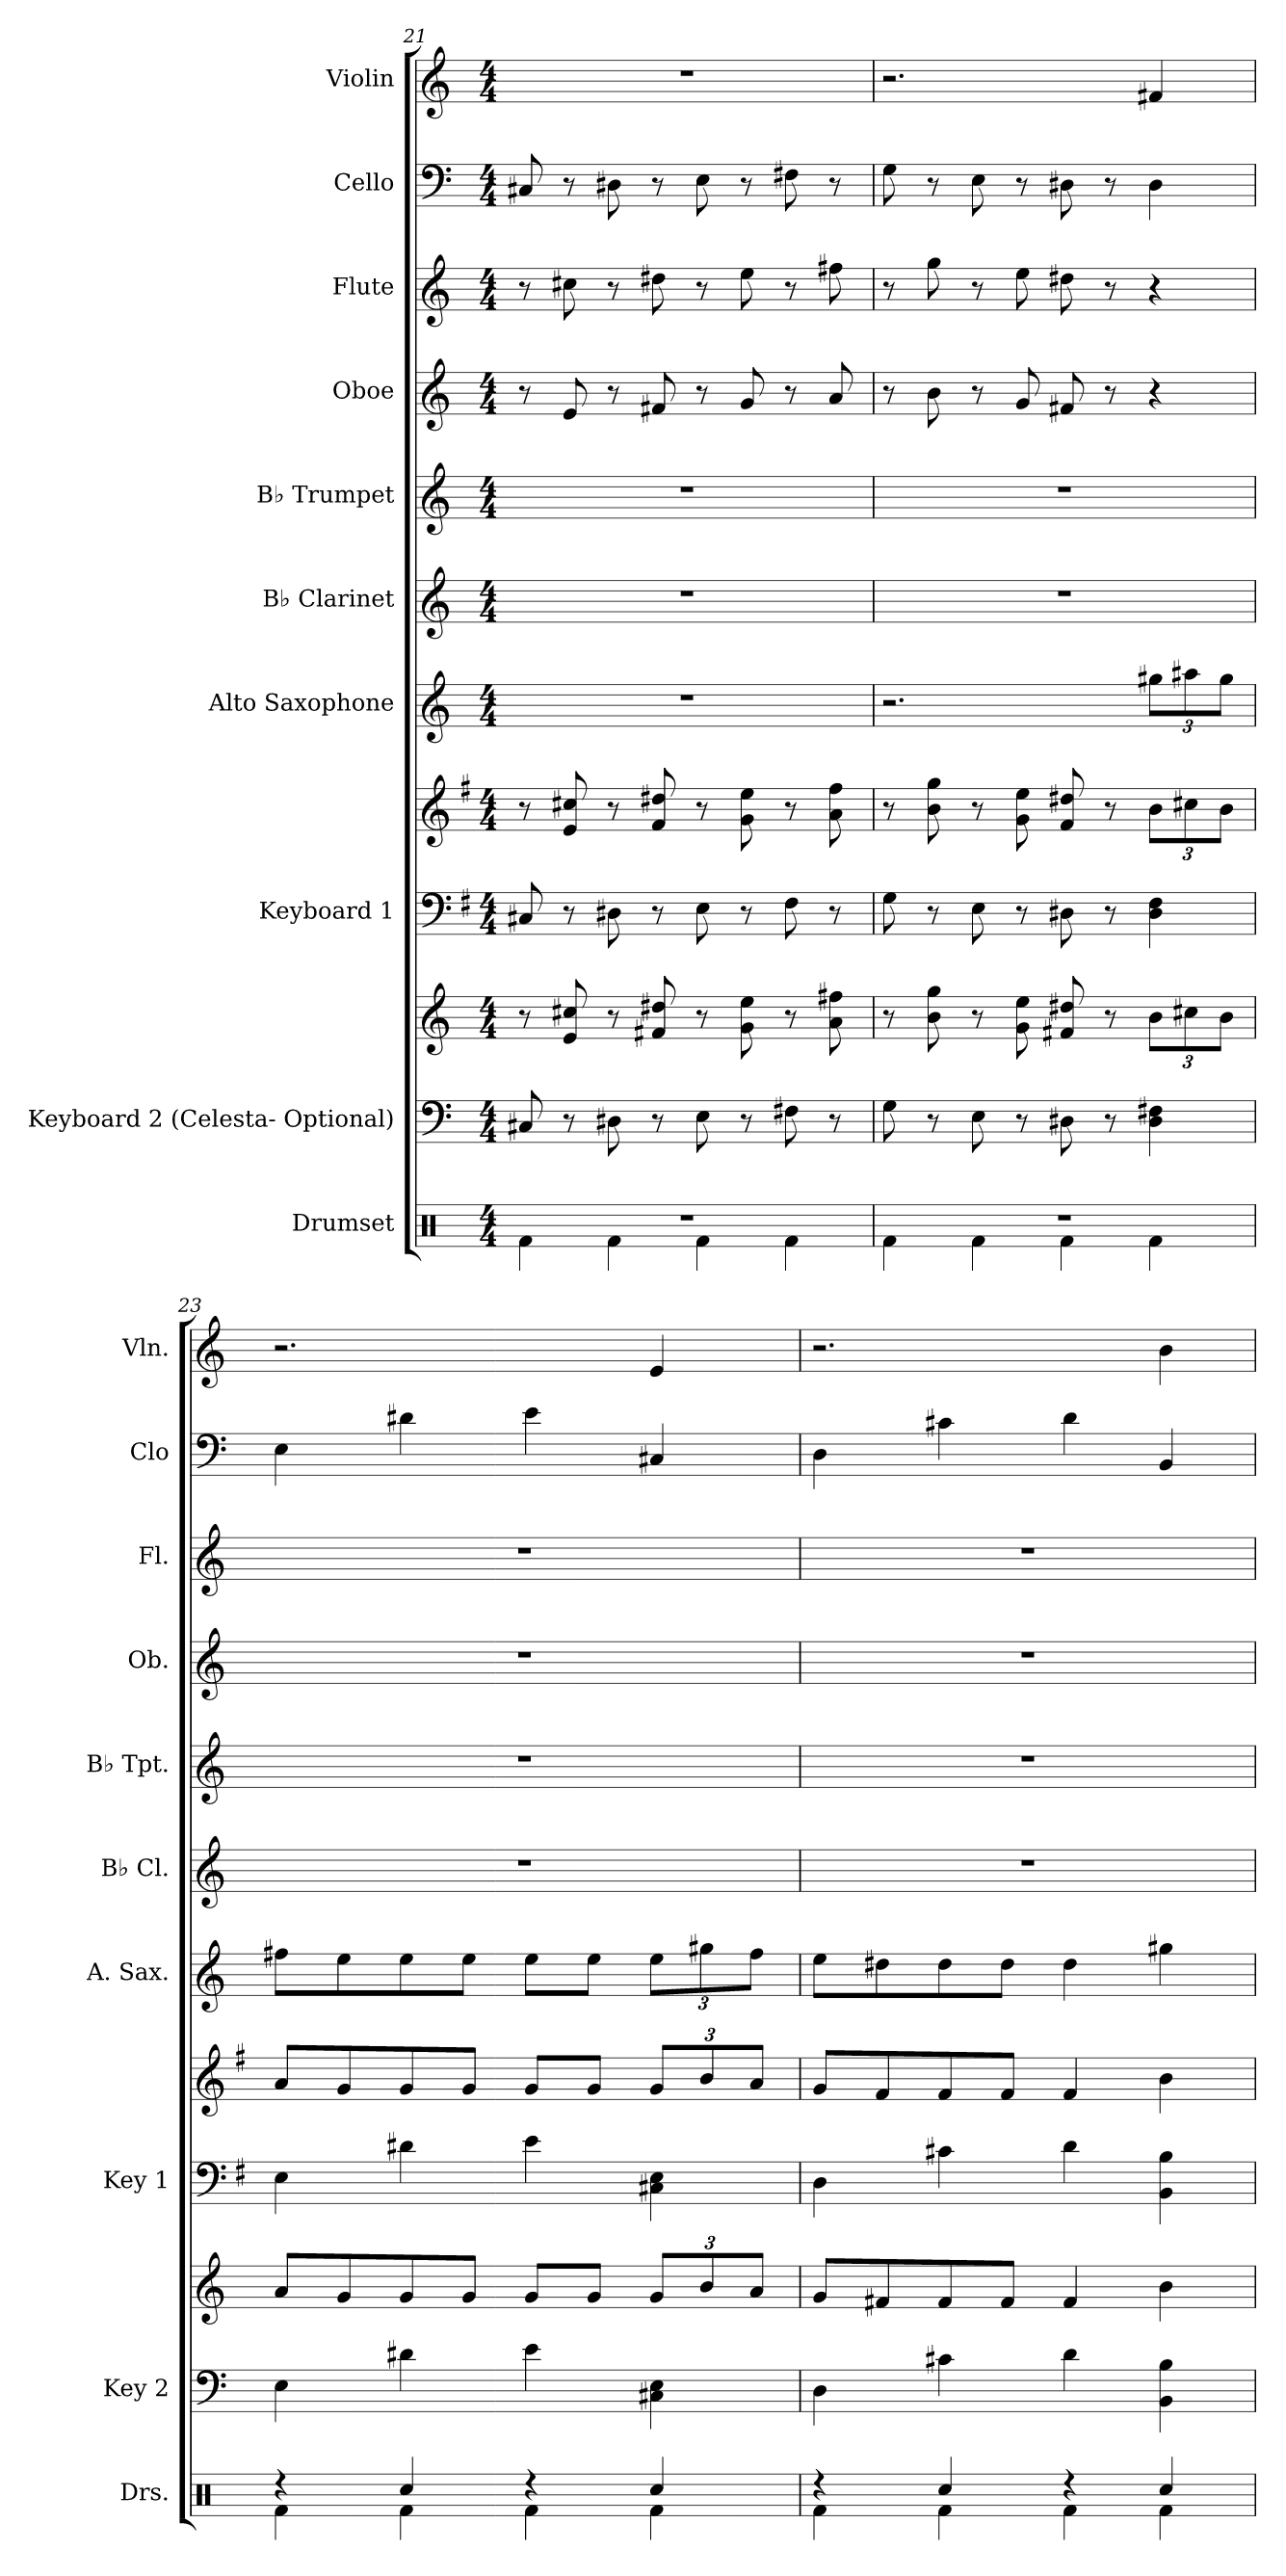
**kern	**kern	**kern	**kern	**kern	**kern	**kern	**kern	**kern	**kern	**kern	**kern
*part10	*part9	*part9	*part8	*part8	*part7	*part6	*part5	*part4	*part3	*part2	*part1
*staff12	*staff11	*staff10	*staff9	*staff8	*staff7	*staff6	*staff5	*staff4	*staff3	*staff2	*staff1
*I"Drumset	*I"Keyboard 2 (Celesta- Optional)	*	*I"Keyboard 1	*	*I"Alto Saxophone	*I"B♭ Clarinet	*I"B♭ Trumpet	*I"Oboe	*I"Flute	*I"Cello	*I"Violin
*I'Drs.	*I'Key 2	*	*I'Key 1	*	*I'A. Sax.	*I'B♭ Cl.	*I'B♭ Tpt.	*I'Ob.	*I'Fl.	*I'Clo	*I'Vln.
!!LO:PB:g=z
*clefX	*clefF4	*clefG2	*clefF4	*clefG2	*clefG2	*clefG2	*clefG2	*clefG2	*clefG2	*clefF4	*clefG2
*	*	*	*	*	*ITrd5c9	*ITrd1c2	*ITrd1c2	*	*	*	*
*k[]	*k[]	*k[]	*k[f#]	*k[f#]	*k[b-e-a-]	*k[b-e-]	*k[b-e-]	*k[]	*k[]	*k[]	*k[]
*C:	*C:	*C:	*G:	*G:	*E-:	*B-:	*B-:	*C:	*C:	*C:	*C:
*M4/4	*M4/4	*M4/4	*M4/4	*M4/4	*M4/4	*M4/4	*M4/4	*M4/4	*M4/4	*M4/4	*M4/4
=21	=21	=21	=21	=21	=21	=21	=21	=21	=21	=21	=21
*^	*	*	*	*	*	*	*	*	*	*	*
1r	4Rf\	8C#X/	8r	8C#X/	8r	1r	1r	1r	8r	8r	8C#X/	1r
.	.	8r	8e/ 8cc#X/	8r	8e/ 8cc#X/	.	.	.	8e/	8cc#X\	8r	.
.	4Rf\	8D#X\	8r	8D#X\	8r	.	.	.	8r	8r	8D#X\	.
.	.	8r	8f#X/ 8dd#X/	8r	8f#/ 8dd#X/	.	.	.	8f#X/	8dd#X\	8r	.
.	4Rf\	8E\	8r	8E\	8r	.	.	.	8r	8r	8E\	.
.	.	8r	8g\ 8ee\	8r	8g\ 8ee\	.	.	.	8g/	8ee\	8r	.
.	4Rf\	8F#X\	8r	8F#\	8r	.	.	.	8r	8r	8F#X\	.
.	.	8r	8a\ 8ff#X\	8r	8a\ 8ff#\	.	.	.	8a/	8ff#X\	8r	.
=22	=22	=22	=22	=22	=22	=22	=22	=22	=22	=22	=22	=22
1r	4Rf\	8G\	8r	8G\	8r	2.r	1r	1r	8r	8r	8G\	2.r
.	.	8r	8b\ 8gg\	8r	8b\ 8gg\	.	.	.	8b\	8gg\	8r	.
.	4Rf\	8E\	8r	8E\	8r	.	.	.	8r	8r	8E\	.
.	.	8r	8g\ 8ee\	8r	8g\ 8ee\	.	.	.	8g/	8ee\	8r	.
.	4Rf\	8D#X\	8f#X/ 8dd#X/	8D#X\	8f#/ 8dd#X/	.	.	.	8f#X/	8dd#X\	8D#X\	.
.	.	8r	8r	8r	8r	.	.	.	8r	8r	8r	.
*	*	*	*Xbrackettup	*	*Xbrackettup	*Xbrackettup	*	*	*	*	*	*
.	4Rf\	4D#\ 4F#X\	12b\L	4D#\ 4F#\	12b\L	12bn\L	.	.	4r	4r	4D#\	4f#X/
.	.	.	12cc#X\	.	12cc#X\	12cc#X\	.	.	.	.	.	.
.	.	.	12b\J	.	12b\J	12b\J	.	.	.	.	.	.
=23	=23	=23	=23	=23	=23	=23	=23	=23	=23	=23	=23	=23
4r	4Rf\	4E\	8a/L	4E\	8a/L	8an\L	1r	1r	1r	1r	4E\	2.r
.	.	.	8g/	.	8g/	8g\	.	.	.	.	.	.
4Rcc/	4Rf\	4d#X\	8g/	4d#X\	8g/	8g\	.	.	.	.	4d#X\	.
.	.	.	8g/J	.	8g/J	8g\J	.	.	.	.	.	.
4r	4Rf\	4e\	8g/L	4e\	8g/L	8g\L	.	.	.	.	4e\	.
.	.	.	8g/J	.	8g/J	8g\J	.	.	.	.	.	.
4Rcc/	4Rf\	4C#X\ 4E\	12g/L	4C#X\ 4E\	12g/L	12g\L	.	.	.	.	4C#X/	4e/
.	.	.	12b/	.	12b/	12bn\	.	.	.	.	.	.
.	.	.	12a/J	.	12a/J	12a\J	.	.	.	.	.	.
!!LO:PB:g=z
=24	=24	=24	=24	=24	=24	=24	=24	=24	=24	=24	=24	=24
4r	4Rf\	4D\	8g/L	4D\	8g/L	8g\L	1r	1r	1r	1r	4D\	2.r
.	.	.	8f#X/	.	8f#/	8f#X\	.	.	.	.	.	.
4Rcc/	4Rf\	4c#X\	8f#/	4c#X\	8f#/	8f#\	.	.	.	.	4c#X\	.
.	.	.	8f#/J	.	8f#/J	8f#\J	.	.	.	.	.	.
4r	4Rf\	4d\	4f#/	4d\	4f#/	4f#\	.	.	.	.	4d\	.
4Rcc/	4Rf\	4BB\ 4B\	4b\	4BB\ 4B\	4b\	4bn\	.	.	.	.	4BB/	4b\
*v	*v	*	*	*	*	*	*	*	*	*	*	*
=	=	=	=	=	=	=	=	=	=	=	=
*-	*-	*-	*-	*-	*-	*-	*-	*-	*-	*-	*-
